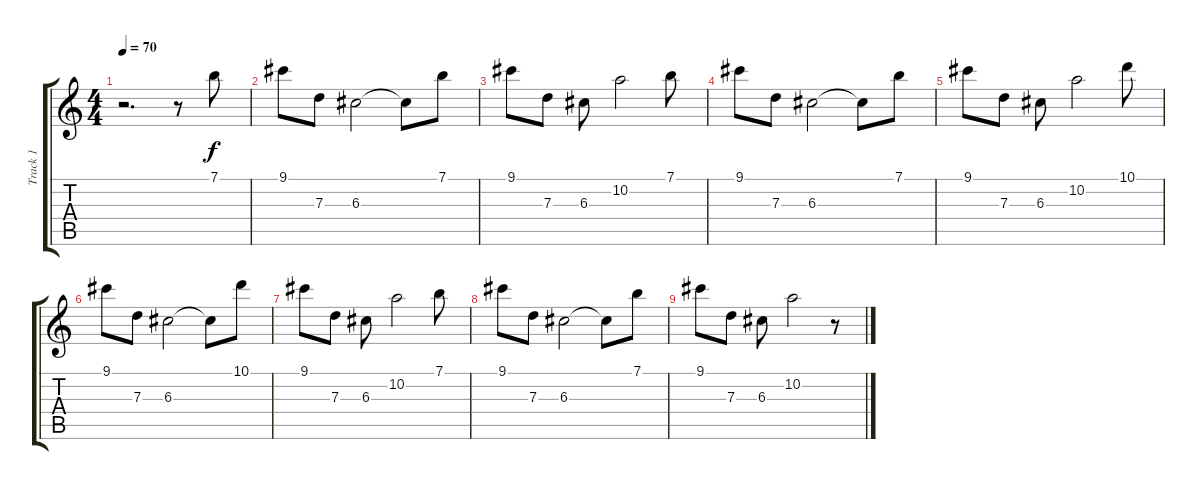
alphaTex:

\track ("Track 1" "Track 1") {instrument electricguitarjazz}
\staff {score tabs}
\tuning (E4 B3 G3 D3 A2 E2) {hide}
\ts (4 4)
\tempo 70
\clef g2
\ks c
r.2{d dy f} r.8 7.1.8 |
9.1.8 7.3.8 6.3.2 6.3{t}.8 7.1.8 |
9.1.8 7.3.8 6.3.8 10.2.2 7.1.8 |
9.1.8 7.3.8 6.3.2 6.3{t}.8 7.1.8 |
9.1.8 7.3.8 6.3.8 10.2.2 10.1.8 |
9.1.8 7.3.8 6.3.2 6.3{t}.8 10.1.8 |
9.1.8 7.3.8 6.3.8 10.2.2 7.1.8 |
9.1.8 7.3.8 6.3.2 6.3{t}.8 7.1.8 |
9.1.8 7.3.8 6.3.8 10.2.2 r.8
